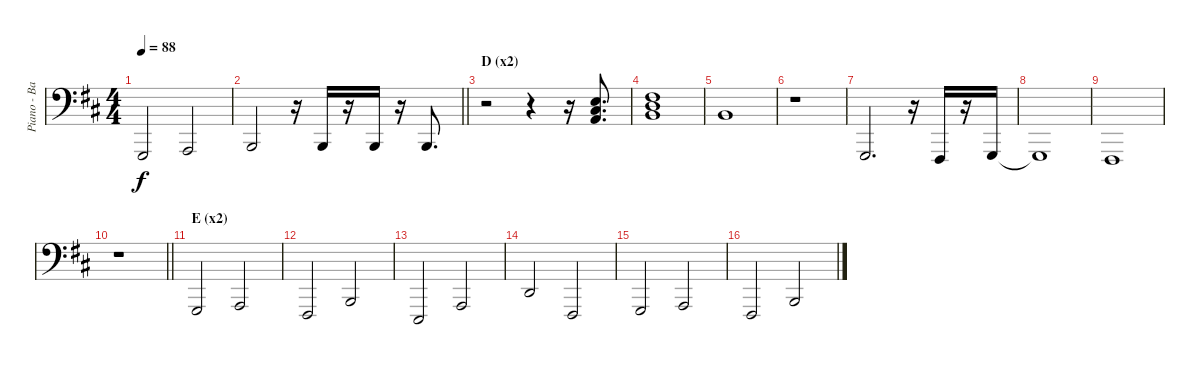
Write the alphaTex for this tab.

\track ("Piano - Bass" "Piano - Ba") {instrument acousticgrandpiano}
\staff {score}
\tuning (G2 D2 A1 E1 B0) {hide}
\ts (4 4)
\tempo 88
\clef f4
\ks d
3.4.2{dy f} 0.3.2 |
\barLineRight lightlight
2.3.2 r.16 2.3.16 r.16 2.3.16 r.16 2.3.8{d} |
\section ("" "D (x2)")
r.2 r.4 r.16 (9.1 11.2 12.3).8{d} |
(11.1 12.2 14.3).1 |
4.1.1 |
r.1 |
3.4.2{d} r.16 2.4.16 r.16 3.4.16 |
3.4{t}.1 |
2.4.1 |
\barLineRight lightlight
r.1 |
\section ("" "E (x2)")
3.4.2 0.3.2 |
2.4.2 2.3.2 |
0.4.2 0.3.2 |
0.2.2 2.4.2 |
3.4.2 0.3.2 |
2.4.2 2.3.2
